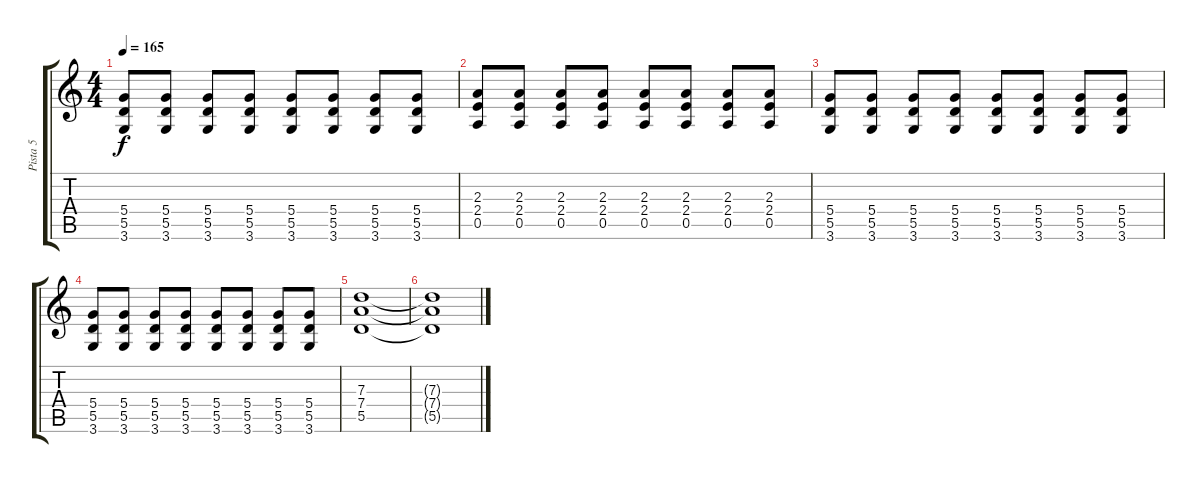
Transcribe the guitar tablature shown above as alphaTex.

\track ("Pista 5" "Pista 5") {instrument overdrivenguitar}
\staff {score tabs}
\tuning (E4 B3 G3 D3 A2 E2) {hide}
\ts (4 4)
\tempo 165
\clef g2
\ks c
(5.4 5.5 3.6).8{dy f} (5.4 5.5 3.6).8 (5.4 5.5 3.6).8 (5.4 5.5 3.6).8 (5.4 5.5 3.6).8 (5.4 5.5 3.6).8 (5.4 5.5 3.6).8 (5.4 5.5 3.6).8 |
(2.3 2.4 0.5).8 (2.3 2.4 0.5).8 (2.3 2.4 0.5).8 (2.3 2.4 0.5).8 (2.3 2.4 0.5).8 (2.3 2.4 0.5).8 (2.3 2.4 0.5).8 (2.3 2.4 0.5).8 |
(5.4 5.5 3.6).8 (5.4 5.5 3.6).8 (5.4 5.5 3.6).8 (5.4 5.5 3.6).8 (5.4 5.5 3.6).8 (5.4 5.5 3.6).8 (5.4 5.5 3.6).8 (5.4 5.5 3.6).8 |
(5.4 5.5 3.6).8 (5.4 5.5 3.6).8 (5.4 5.5 3.6).8 (5.4 5.5 3.6).8 (5.4 5.5 3.6).8 (5.4 5.5 3.6).8 (5.4 5.5 3.6).8 (5.4 5.5 3.6).8 |
(7.3 7.4 5.5).1{volume 0} |
(7.3{t} 7.4{t} 5.5{t}).1
